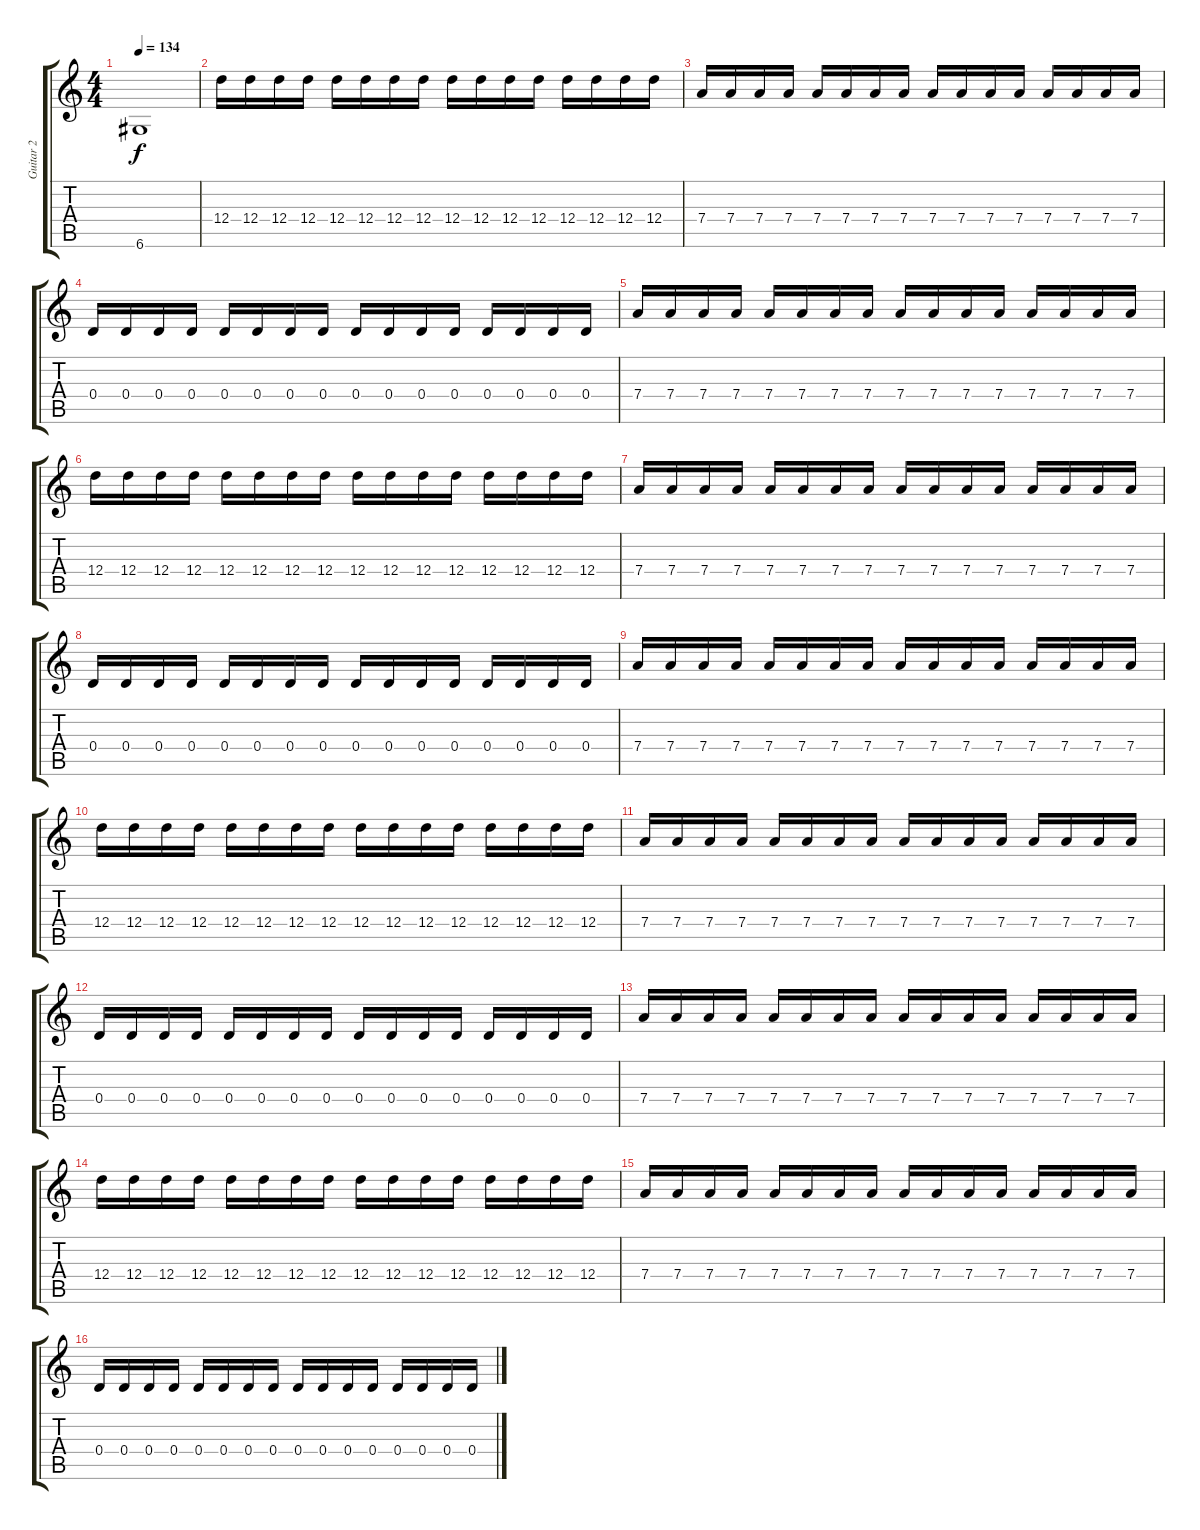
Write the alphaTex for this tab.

\track ("Guitar 2" "Guitar 2") {instrument overdrivenguitar}
\staff {score tabs}
\tuning (E4 B3 G3 D3 A2 D2) {hide}
\ts (4 4)
\tempo 134
\clef g2
\ks c
6.6{t}.1{dy f} |
12.4.16 12.4.16 12.4.16 12.4.16 12.4.16 12.4.16 12.4.16 12.4.16 12.4.16 12.4.16 12.4.16 12.4.16 12.4.16 12.4.16 12.4.16 12.4.16 |
7.4.16 7.4.16 7.4.16 7.4.16 7.4.16 7.4.16 7.4.16 7.4.16 7.4.16 7.4.16 7.4.16 7.4.16 7.4.16 7.4.16 7.4.16 7.4.16 |
0.4.16 0.4.16 0.4.16 0.4.16 0.4.16 0.4.16 0.4.16 0.4.16 0.4.16 0.4.16 0.4.16 0.4.16 0.4.16 0.4.16 0.4.16 0.4.16 |
7.4.16 7.4.16 7.4.16 7.4.16 7.4.16 7.4.16 7.4.16 7.4.16 7.4.16 7.4.16 7.4.16 7.4.16 7.4.16 7.4.16 7.4.16 7.4.16 |
12.4.16 12.4.16 12.4.16 12.4.16 12.4.16 12.4.16 12.4.16 12.4.16 12.4.16 12.4.16 12.4.16 12.4.16 12.4.16 12.4.16 12.4.16 12.4.16 |
7.4.16 7.4.16 7.4.16 7.4.16 7.4.16 7.4.16 7.4.16 7.4.16 7.4.16 7.4.16 7.4.16 7.4.16 7.4.16 7.4.16 7.4.16 7.4.16 |
0.4.16 0.4.16 0.4.16 0.4.16 0.4.16 0.4.16 0.4.16 0.4.16 0.4.16 0.4.16 0.4.16 0.4.16 0.4.16 0.4.16 0.4.16 0.4.16 |
7.4.16 7.4.16 7.4.16 7.4.16 7.4.16 7.4.16 7.4.16 7.4.16 7.4.16 7.4.16 7.4.16 7.4.16 7.4.16 7.4.16 7.4.16 7.4.16 |
12.4.16 12.4.16 12.4.16 12.4.16 12.4.16 12.4.16 12.4.16 12.4.16 12.4.16 12.4.16 12.4.16 12.4.16 12.4.16 12.4.16 12.4.16 12.4.16 |
7.4.16 7.4.16 7.4.16 7.4.16 7.4.16 7.4.16 7.4.16 7.4.16 7.4.16 7.4.16 7.4.16 7.4.16 7.4.16 7.4.16 7.4.16 7.4.16 |
0.4.16 0.4.16 0.4.16 0.4.16 0.4.16 0.4.16 0.4.16 0.4.16 0.4.16 0.4.16 0.4.16 0.4.16 0.4.16 0.4.16 0.4.16 0.4.16 |
7.4.16 7.4.16 7.4.16 7.4.16 7.4.16 7.4.16 7.4.16 7.4.16 7.4.16 7.4.16 7.4.16 7.4.16 7.4.16 7.4.16 7.4.16 7.4.16 |
12.4.16 12.4.16 12.4.16 12.4.16 12.4.16 12.4.16 12.4.16 12.4.16 12.4.16 12.4.16 12.4.16 12.4.16 12.4.16 12.4.16 12.4.16 12.4.16 |
7.4.16 7.4.16 7.4.16 7.4.16 7.4.16 7.4.16 7.4.16 7.4.16 7.4.16 7.4.16 7.4.16 7.4.16 7.4.16 7.4.16 7.4.16 7.4.16 |
0.4.16 0.4.16 0.4.16 0.4.16 0.4.16 0.4.16 0.4.16 0.4.16 0.4.16 0.4.16 0.4.16 0.4.16 0.4.16 0.4.16 0.4.16 0.4.16
